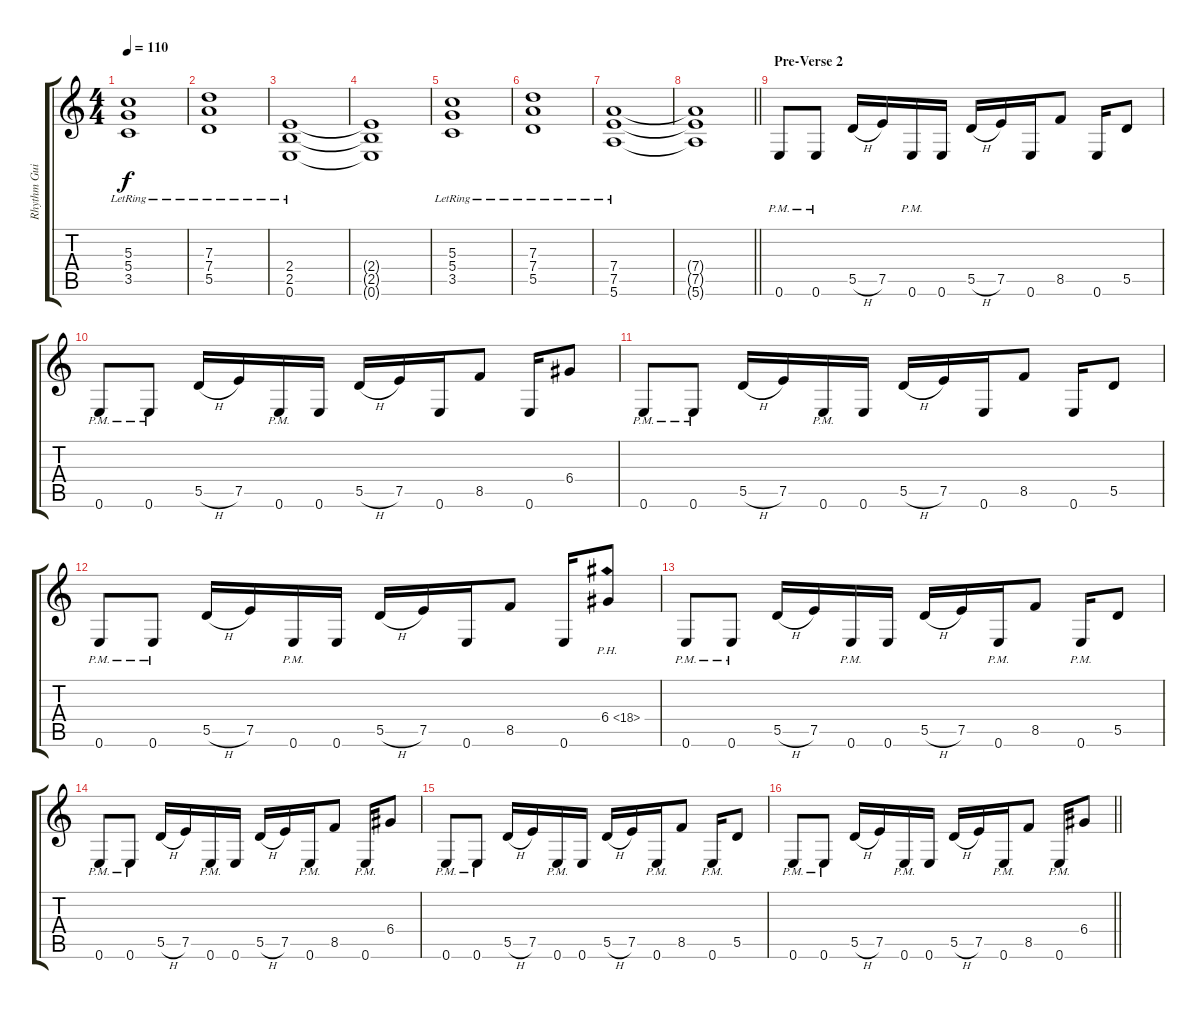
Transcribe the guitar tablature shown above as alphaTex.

\track ("Rhythm Guitar 1" "Rhythm Gui") {instrument distortionguitar}
\staff {score tabs}
\tuning (E4 B3 G3 D3 A2 E2) {hide}
\ts (4 4)
\tempo 110
\clef g2
\ks c
(5.3{lr} 5.4{lr} 3.5{lr}).1{dy f} |
(7.3{lr} 7.4{lr} 5.5{lr}).1 |
(2.4{lr} 2.5{lr} 0.6{lr}).1 |
(2.4{t} 2.5{t} 0.6{t}).1 |
(5.3{lr} 5.4{lr} 3.5{lr}).1 |
(7.3{lr} 7.4{lr} 5.5{lr}).1 |
(7.4{lr} 7.5{lr} 5.6{lr}).1 |
\barLineRight lightlight
(7.4{t} 7.5{t} 5.6{t}).1 |
\section ("" "Pre-Verse 2")
0.6{pm}.8 0.6{pm}.8 5.5{h}.16 7.5.16 0.6{pm}.16 0.6.16 5.5{h}.16 7.5.16 0.6.16 8.5.8 0.6.16 5.5.8 |
0.6{pm}.8 0.6{pm}.8 5.5{h}.16 7.5.16 0.6{pm}.16 0.6.16 5.5{h}.16 7.5.16 0.6.16 8.5.8 0.6.16 6.4.8 |
0.6{pm}.8 0.6{pm}.8 5.5{h}.16 7.5.16 0.6{pm}.16 0.6.16 5.5{h}.16 7.5.16 0.6.16 8.5.8 0.6.16 5.5.8 |
0.6{pm}.8 0.6{pm}.8 5.5{h}.16 7.5.16 0.6{pm}.16 0.6.16 5.5{h}.16 7.5.16 0.6.16 8.5.8 0.6.16 6.4{ph 12}.8 |
0.6{pm}.8 0.6{pm}.8 5.5{h}.16 7.5.16 0.6{pm}.16 0.6.16 5.5{h}.16 7.5.16 0.6{pm}.16 8.5.8 0.6{pm}.16 5.5.8 |
0.6{pm}.8 0.6{pm}.8 5.5{h}.16 7.5.16 0.6{pm}.16 0.6.16 5.5{h}.16 7.5.16 0.6{pm}.16 8.5.8 0.6{pm}.16 6.4.8 |
0.6{pm}.8 0.6{pm}.8 5.5{h}.16 7.5.16 0.6{pm}.16 0.6.16 5.5{h}.16 7.5.16 0.6{pm}.16 8.5.8 0.6{pm}.16 5.5.8 |
\barLineRight lightlight
0.6{pm}.8 0.6{pm}.8 5.5{h}.16 7.5.16 0.6{pm}.16 0.6.16 5.5{h}.16 7.5.16 0.6{pm}.16 8.5.8 0.6{pm}.16 6.4.8
